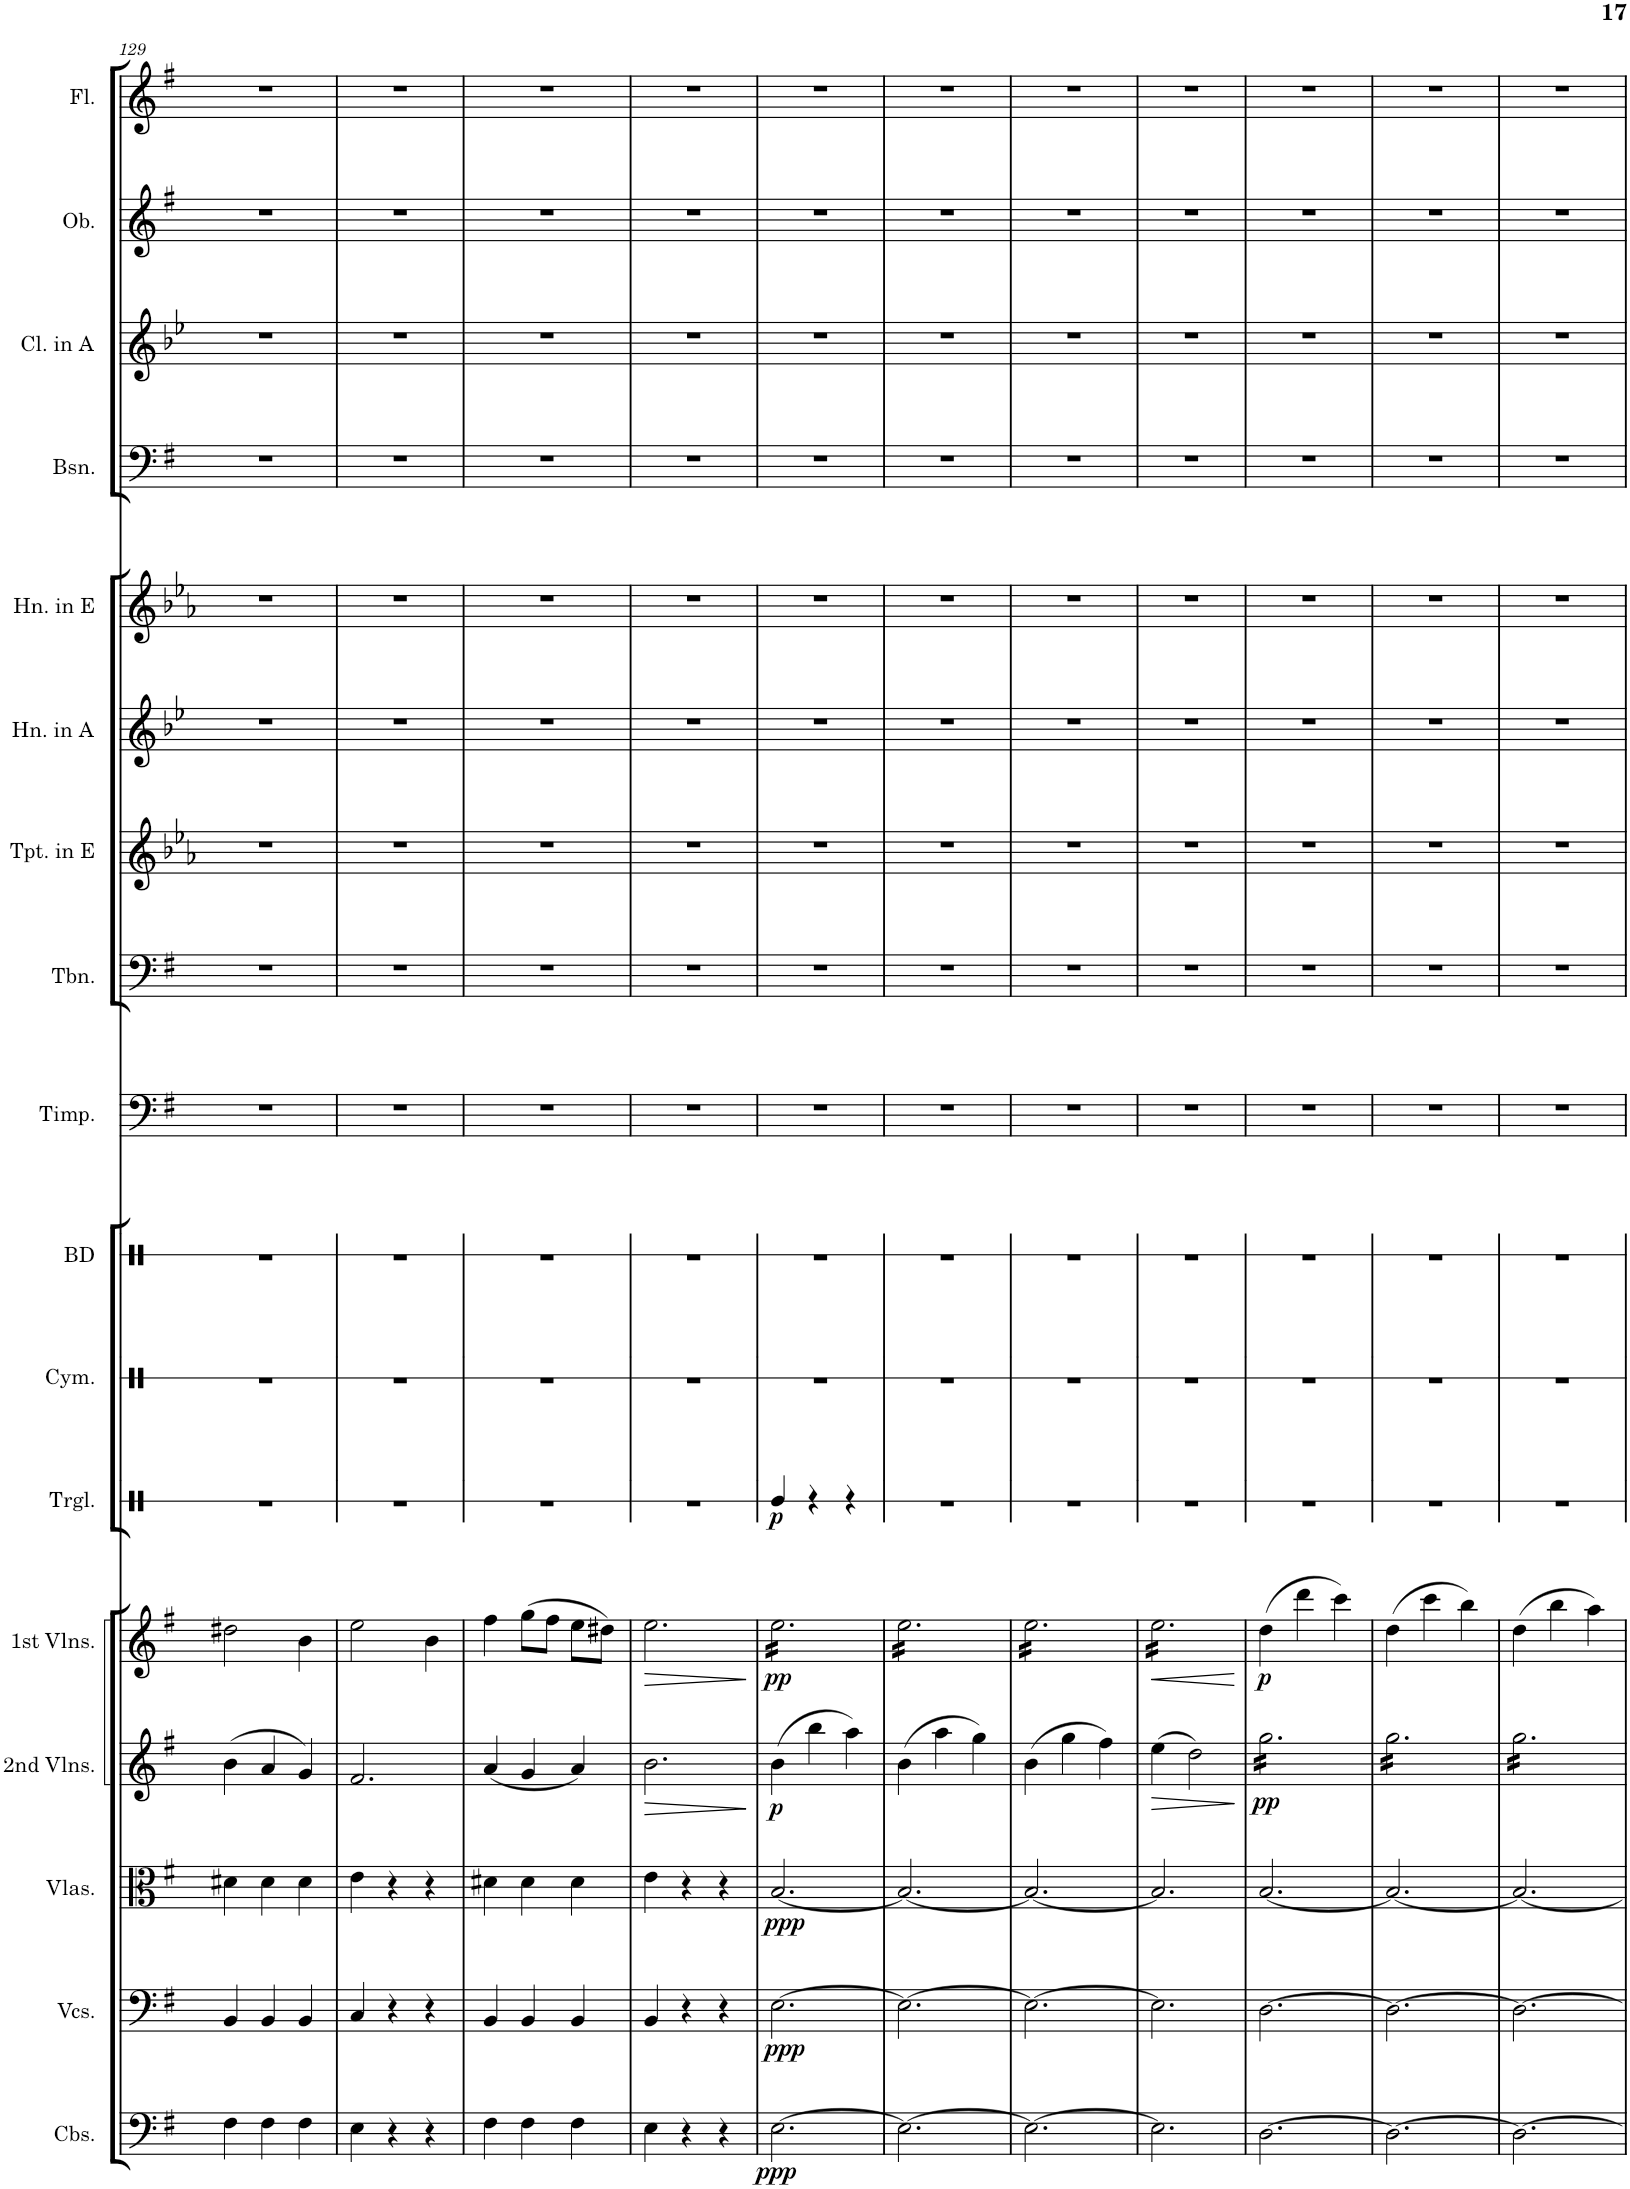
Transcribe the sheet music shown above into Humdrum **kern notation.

**kern	**dynam	**kern	**dynam	**kern	**dynam	**kern	**dynam	**kern	**dynam	**kern	**dynam	**kern	**kern	**kern	**kern	**kern	**kern	**kern	**kern	**kern	**kern	**kern
*part17	*part17	*part16	*part16	*part15	*part15	*part14	*part14	*part13	*part13	*part12	*part12	*part11	*part10	*part9	*part8	*part7	*part6	*part5	*part4	*part3	*part2	*part1
*staff17	*staff17	*staff16	*staff16	*staff15	*staff15	*staff14	*staff14	*staff13	*staff13	*staff12	*staff12	*staff11	*staff10	*staff9	*staff8	*staff7	*staff6	*staff5	*staff4	*staff3	*staff2	*staff1
*I"Contrabasses	*	*I"Violoncellos	*	*I"Violas	*	*I"2nd Violins	*	*I"1st Violins	*	*I"Triangle	*	*I"Cymbals	*I"Bass Drum	*I"Timpani in B and E	*I"Trombones I. II.	*I"Trumpets I. II. in E	*I"Horns III. IV. in A	*I"Horns I. II. in E	*I"Bassoons I. II.	*I"Clarinets I. II. in A	*I"Oboes I. II.	*I"Flutes I. II.
*I'Cbs.	*	*I'Vcs.	*	*I'Vlas.	*	*I'2nd Vlns.	*	*I'1st Vlns.	*	*I'Trgl.	*	*I'Cym.	*I'BD	*I'Timp.	*I'Tbn.	*I'Tpt. in E	*I'Hn. in A	*I'Hn. in E	*I'Bsn.	*I'Cl. in A	*I'Ob.	*I'Fl.
!!LO:PB:g=z
*clefF4	*	*clefF4	*	*clefC3	*	*clefG2	*	*clefG2	*	*clefX	*	*clefX	*clefX	*clefF4	*clefF4	*clefG2	*clefG2	*clefG2	*clefF4	*clefG2	*clefG2	*clefG2
*Trd7c12	*	*	*	*	*	*	*	*	*	*	*	*	*	*	*	*Trd-2c-4	*Trd2c3	*Trd5c8	*	*Trd2c3	*	*
*k[f#]	*	*k[f#]	*	*k[f#]	*	*k[f#]	*	*k[f#]	*	*k[]	*	*k[]	*k[]	*k[f#]	*k[f#]	*k[b-e-a-]	*k[b-e-]	*k[b-e-a-]	*k[f#]	*k[b-e-]	*k[f#]	*k[f#]
*M3/4	*	*M3/4	*	*M3/4	*	*M3/4	*	*M3/4	*	*M3/4	*	*M3/4	*M3/4	*M3/4	*M3/4	*M3/4	*M3/4	*M3/4	*M3/4	*M3/4	*M3/4	*M3/4
=129	=129	=129	=129	=129	=129	=129	=129	=129	=129	=129	=129	=129	=129	=129	=129	=129	=129	=129	=129	=129	=129	=129
4F#\	.	4BB/	.	4d#X\	.	(4b\	.	2dd#X\	.	2.r	.	2.r	2.r	2.r	2.r	2.r	2.r	2.r	2.r	2.r	2.r	2.r
4F#\	.	4BB/	.	4d#\	.	4a/	.	.	.	.	.	.	.	.	.	.	.	.	.	.	.	.
4F#\	.	4BB/	.	4d#\	.	4g/)	.	4b\	.	.	.	.	.	.	.	.	.	.	.	.	.	.
=130	=130	=130	=130	=130	=130	=130	=130	=130	=130	=130	=130	=130	=130	=130	=130	=130	=130	=130	=130	=130	=130	=130
4E\	.	4C/	.	4e\	.	2.f#/	.	2ee\	.	2.r	.	2.r	2.r	2.r	2.r	2.r	2.r	2.r	2.r	2.r	2.r	2.r
4r	.	4r	.	4r	.	.	.	.	.	.	.	.	.	.	.	.	.	.	.	.	.	.
4r	.	4r	.	4r	.	.	.	4b\	.	.	.	.	.	.	.	.	.	.	.	.	.	.
=131	=131	=131	=131	=131	=131	=131	=131	=131	=131	=131	=131	=131	=131	=131	=131	=131	=131	=131	=131	=131	=131	=131
4F#\	.	4BB/	.	4d#X\	.	(4a/	.	4ff#\	.	2.r	.	2.r	2.r	2.r	2.r	2.r	2.r	2.r	2.r	2.r	2.r	2.r
4F#\	.	4BB/	.	4d#\	.	4g/	.	(8gg\L	.	.	.	.	.	.	.	.	.	.	.	.	.	.
.	.	.	.	.	.	.	.	8ff#\J	.	.	.	.	.	.	.	.	.	.	.	.	.	.
4F#\	.	4BB/	.	4d#\	.	4a/)	.	8ee\L	.	.	.	.	.	.	.	.	.	.	.	.	.	.
.	.	.	.	.	.	.	.	8dd#X\J)	.	.	.	.	.	.	.	.	.	.	.	.	.	.
=132	=132	=132	=132	=132	=132	=132	=132	=132	=132	=132	=132	=132	=132	=132	=132	=132	=132	=132	=132	=132	=132	=132
!	!	!	!	!	!	!	!LO:HP:b	!	!LO:HP:b	!	!	!	!	!	!	!	!	!	!	!	!	!
4E\	.	4BB/	.	4e\	.	2.b\	>	2.ee\	>	2.r	.	2.r	2.r	2.r	2.r	2.r	2.r	2.r	2.r	2.r	2.r	2.r
4r	.	4r	.	4r	.	.	.	.	.	.	.	.	.	.	.	.	.	.	.	.	.	.
4r	.	4r	.	4r	.	.	.	.	.	.	.	.	.	.	.	.	.	.	.	.	.	.
.	.	.	.	.	.	.	]	.	]	.	.	.	.	.	.	.	.	.	.	.	.	.
=133	=133	=133	=133	=133	=133	=133	=133	=133	=133	=133	=133	=133	=133	=133	=133	=133	=133	=133	=133	=133	=133	=133
!	!LO:DY:b	!	!LO:DY:b	!	!LO:DY:b	!	!LO:DY:b	!	!LO:DY:b	!	!LO:DY:b	!	!	!	!	!	!	!	!	!	!	!
*	*	*	*	*	*	*	*	*tremolo	*	*	*	*	*	*	*	*	*	*	*	*	*	*
[2.E\	ppp	[2.E\	ppp	[2.B/	ppp	(4b\	p	16ee\LL	pp	4Re/	p	2.r	2.r	2.r	2.r	2.r	2.r	2.r	2.r	2.r	2.r	2.r
.	.	.	.	.	.	.	.	16ee\	.	.	.	.	.	.	.	.	.	.	.	.	.	.
.	.	.	.	.	.	.	.	16ee\	.	.	.	.	.	.	.	.	.	.	.	.	.	.
.	.	.	.	.	.	.	.	16ee\	.	.	.	.	.	.	.	.	.	.	.	.	.	.
.	.	.	.	.	.	4bb\	.	16ee\	.	4r	.	.	.	.	.	.	.	.	.	.	.	.
.	.	.	.	.	.	.	.	16ee\	.	.	.	.	.	.	.	.	.	.	.	.	.	.
.	.	.	.	.	.	.	.	16ee\	.	.	.	.	.	.	.	.	.	.	.	.	.	.
.	.	.	.	.	.	.	.	16ee\	.	.	.	.	.	.	.	.	.	.	.	.	.	.
.	.	.	.	.	.	4aa\)	.	16ee\	.	4r	.	.	.	.	.	.	.	.	.	.	.	.
.	.	.	.	.	.	.	.	16ee\	.	.	.	.	.	.	.	.	.	.	.	.	.	.
.	.	.	.	.	.	.	.	16ee\	.	.	.	.	.	.	.	.	.	.	.	.	.	.
.	.	.	.	.	.	.	.	16ee\JJ	.	.	.	.	.	.	.	.	.	.	.	.	.	.
=134	=134	=134	=134	=134	=134	=134	=134	=134	=134	=134	=134	=134	=134	=134	=134	=134	=134	=134	=134	=134	=134	=134
2.E\_	.	2.E\_	.	2.B/_	.	(4b\	.	16ee\LL	.	2.r	.	2.r	2.r	2.r	2.r	2.r	2.r	2.r	2.r	2.r	2.r	2.r
.	.	.	.	.	.	.	.	16ee\	.	.	.	.	.	.	.	.	.	.	.	.	.	.
.	.	.	.	.	.	.	.	16ee\	.	.	.	.	.	.	.	.	.	.	.	.	.	.
.	.	.	.	.	.	.	.	16ee\	.	.	.	.	.	.	.	.	.	.	.	.	.	.
.	.	.	.	.	.	4aa\	.	16ee\	.	.	.	.	.	.	.	.	.	.	.	.	.	.
.	.	.	.	.	.	.	.	16ee\	.	.	.	.	.	.	.	.	.	.	.	.	.	.
.	.	.	.	.	.	.	.	16ee\	.	.	.	.	.	.	.	.	.	.	.	.	.	.
.	.	.	.	.	.	.	.	16ee\	.	.	.	.	.	.	.	.	.	.	.	.	.	.
.	.	.	.	.	.	4gg\)	.	16ee\	.	.	.	.	.	.	.	.	.	.	.	.	.	.
.	.	.	.	.	.	.	.	16ee\	.	.	.	.	.	.	.	.	.	.	.	.	.	.
.	.	.	.	.	.	.	.	16ee\	.	.	.	.	.	.	.	.	.	.	.	.	.	.
.	.	.	.	.	.	.	.	16ee\JJ	.	.	.	.	.	.	.	.	.	.	.	.	.	.
=135	=135	=135	=135	=135	=135	=135	=135	=135	=135	=135	=135	=135	=135	=135	=135	=135	=135	=135	=135	=135	=135	=135
2.E\_	.	2.E\_	.	2.B/_	.	(4b\	.	16ee\LL	.	2.r	.	2.r	2.r	2.r	2.r	2.r	2.r	2.r	2.r	2.r	2.r	2.r
.	.	.	.	.	.	.	.	16ee\	.	.	.	.	.	.	.	.	.	.	.	.	.	.
.	.	.	.	.	.	.	.	16ee\	.	.	.	.	.	.	.	.	.	.	.	.	.	.
.	.	.	.	.	.	.	.	16ee\	.	.	.	.	.	.	.	.	.	.	.	.	.	.
.	.	.	.	.	.	4gg\	.	16ee\	.	.	.	.	.	.	.	.	.	.	.	.	.	.
.	.	.	.	.	.	.	.	16ee\	.	.	.	.	.	.	.	.	.	.	.	.	.	.
.	.	.	.	.	.	.	.	16ee\	.	.	.	.	.	.	.	.	.	.	.	.	.	.
.	.	.	.	.	.	.	.	16ee\	.	.	.	.	.	.	.	.	.	.	.	.	.	.
.	.	.	.	.	.	4ff#\)	.	16ee\	.	.	.	.	.	.	.	.	.	.	.	.	.	.
.	.	.	.	.	.	.	.	16ee\	.	.	.	.	.	.	.	.	.	.	.	.	.	.
.	.	.	.	.	.	.	.	16ee\	.	.	.	.	.	.	.	.	.	.	.	.	.	.
.	.	.	.	.	.	.	.	16ee\JJ	.	.	.	.	.	.	.	.	.	.	.	.	.	.
=136	=136	=136	=136	=136	=136	=136	=136	=136	=136	=136	=136	=136	=136	=136	=136	=136	=136	=136	=136	=136	=136	=136
!	!	!	!	!	!	!	!LO:HP:b	!	!LO:HP:b	!	!	!	!	!	!	!	!	!	!	!	!	!
2.E\]	.	2.E\]	.	2.B/]	.	(4ee\	>	16ee\LL	<	2.r	.	2.r	2.r	2.r	2.r	2.r	2.r	2.r	2.r	2.r	2.r	2.r
.	.	.	.	.	.	.	.	16ee\	.	.	.	.	.	.	.	.	.	.	.	.	.	.
.	.	.	.	.	.	.	.	16ee\	.	.	.	.	.	.	.	.	.	.	.	.	.	.
.	.	.	.	.	.	.	.	16ee\	.	.	.	.	.	.	.	.	.	.	.	.	.	.
.	.	.	.	.	.	2dd\)	.	16ee\	.	.	.	.	.	.	.	.	.	.	.	.	.	.
.	.	.	.	.	.	.	.	16ee\	.	.	.	.	.	.	.	.	.	.	.	.	.	.
.	.	.	.	.	.	.	.	16ee\	.	.	.	.	.	.	.	.	.	.	.	.	.	.
.	.	.	.	.	.	.	.	16ee\	.	.	.	.	.	.	.	.	.	.	.	.	.	.
.	.	.	.	.	.	.	.	16ee\	.	.	.	.	.	.	.	.	.	.	.	.	.	.
.	.	.	.	.	.	.	.	16ee\	.	.	.	.	.	.	.	.	.	.	.	.	.	.
.	.	.	.	.	.	.	.	16ee\	.	.	.	.	.	.	.	.	.	.	.	.	.	.
.	.	.	.	.	.	.	.	16ee\JJ	.	.	.	.	.	.	.	.	.	.	.	.	.	.
*	*	*	*	*	*	*	*	*Xtremolo	*	*	*	*	*	*	*	*	*	*	*	*	*	*
.	.	.	.	.	.	.	]	.	[	.	.	.	.	.	.	.	.	.	.	.	.	.
=137	=137	=137	=137	=137	=137	=137	=137	=137	=137	=137	=137	=137	=137	=137	=137	=137	=137	=137	=137	=137	=137	=137
!	!	!	!	!	!	!	!LO:DY:b	!	!LO:DY:b	!	!	!	!	!	!	!	!	!	!	!	!	!
*	*	*	*	*	*	*tremolo	*	*	*	*	*	*	*	*	*	*	*	*	*	*	*	*
[2.D\	.	[2.D\	.	[2.B/	.	16gg\LL	pp	(4dd\	p	2.r	.	2.r	2.r	2.r	2.r	2.r	2.r	2.r	2.r	2.r	2.r	2.r
.	.	.	.	.	.	16gg\	.	.	.	.	.	.	.	.	.	.	.	.	.	.	.	.
.	.	.	.	.	.	16gg\	.	.	.	.	.	.	.	.	.	.	.	.	.	.	.	.
.	.	.	.	.	.	16gg\	.	.	.	.	.	.	.	.	.	.	.	.	.	.	.	.
.	.	.	.	.	.	16gg\	.	4ddd\	.	.	.	.	.	.	.	.	.	.	.	.	.	.
.	.	.	.	.	.	16gg\	.	.	.	.	.	.	.	.	.	.	.	.	.	.	.	.
.	.	.	.	.	.	16gg\	.	.	.	.	.	.	.	.	.	.	.	.	.	.	.	.
.	.	.	.	.	.	16gg\	.	.	.	.	.	.	.	.	.	.	.	.	.	.	.	.
.	.	.	.	.	.	16gg\	.	4ccc\)	.	.	.	.	.	.	.	.	.	.	.	.	.	.
.	.	.	.	.	.	16gg\	.	.	.	.	.	.	.	.	.	.	.	.	.	.	.	.
.	.	.	.	.	.	16gg\	.	.	.	.	.	.	.	.	.	.	.	.	.	.	.	.
.	.	.	.	.	.	16gg\JJ	.	.	.	.	.	.	.	.	.	.	.	.	.	.	.	.
=138	=138	=138	=138	=138	=138	=138	=138	=138	=138	=138	=138	=138	=138	=138	=138	=138	=138	=138	=138	=138	=138	=138
2.D\_	.	2.D\_	.	2.B/_	.	16gg\LL	.	(4dd\	.	2.r	.	2.r	2.r	2.r	2.r	2.r	2.r	2.r	2.r	2.r	2.r	2.r
.	.	.	.	.	.	16gg\	.	.	.	.	.	.	.	.	.	.	.	.	.	.	.	.
.	.	.	.	.	.	16gg\	.	.	.	.	.	.	.	.	.	.	.	.	.	.	.	.
.	.	.	.	.	.	16gg\	.	.	.	.	.	.	.	.	.	.	.	.	.	.	.	.
.	.	.	.	.	.	16gg\	.	4ccc\	.	.	.	.	.	.	.	.	.	.	.	.	.	.
.	.	.	.	.	.	16gg\	.	.	.	.	.	.	.	.	.	.	.	.	.	.	.	.
.	.	.	.	.	.	16gg\	.	.	.	.	.	.	.	.	.	.	.	.	.	.	.	.
.	.	.	.	.	.	16gg\	.	.	.	.	.	.	.	.	.	.	.	.	.	.	.	.
.	.	.	.	.	.	16gg\	.	4bb\)	.	.	.	.	.	.	.	.	.	.	.	.	.	.
.	.	.	.	.	.	16gg\	.	.	.	.	.	.	.	.	.	.	.	.	.	.	.	.
.	.	.	.	.	.	16gg\	.	.	.	.	.	.	.	.	.	.	.	.	.	.	.	.
.	.	.	.	.	.	16gg\JJ	.	.	.	.	.	.	.	.	.	.	.	.	.	.	.	.
=139	=139	=139	=139	=139	=139	=139	=139	=139	=139	=139	=139	=139	=139	=139	=139	=139	=139	=139	=139	=139	=139	=139
2.D\_	.	2.D\_	.	2.B/_	.	16gg\LL	.	(4dd\	.	2.r	.	2.r	2.r	2.r	2.r	2.r	2.r	2.r	2.r	2.r	2.r	2.r
.	.	.	.	.	.	16gg\	.	.	.	.	.	.	.	.	.	.	.	.	.	.	.	.
.	.	.	.	.	.	16gg\	.	.	.	.	.	.	.	.	.	.	.	.	.	.	.	.
.	.	.	.	.	.	16gg\	.	.	.	.	.	.	.	.	.	.	.	.	.	.	.	.
.	.	.	.	.	.	16gg\	.	4bb\	.	.	.	.	.	.	.	.	.	.	.	.	.	.
.	.	.	.	.	.	16gg\	.	.	.	.	.	.	.	.	.	.	.	.	.	.	.	.
.	.	.	.	.	.	16gg\	.	.	.	.	.	.	.	.	.	.	.	.	.	.	.	.
.	.	.	.	.	.	16gg\	.	.	.	.	.	.	.	.	.	.	.	.	.	.	.	.
.	.	.	.	.	.	16gg\	.	4aa\)	.	.	.	.	.	.	.	.	.	.	.	.	.	.
.	.	.	.	.	.	16gg\	.	.	.	.	.	.	.	.	.	.	.	.	.	.	.	.
.	.	.	.	.	.	16gg\	.	.	.	.	.	.	.	.	.	.	.	.	.	.	.	.
.	.	.	.	.	.	16gg\JJ	.	.	.	.	.	.	.	.	.	.	.	.	.	.	.	.
*	*	*	*	*	*	*Xtremolo	*	*	*	*	*	*	*	*	*	*	*	*	*	*	*	*
=	=	=	=	=	=	=	=	=	=	=	=	=	=	=	=	=	=	=	=	=	=	=
*-	*-	*-	*-	*-	*-	*-	*-	*-	*-	*-	*-	*-	*-	*-	*-	*-	*-	*-	*-	*-	*-	*-
